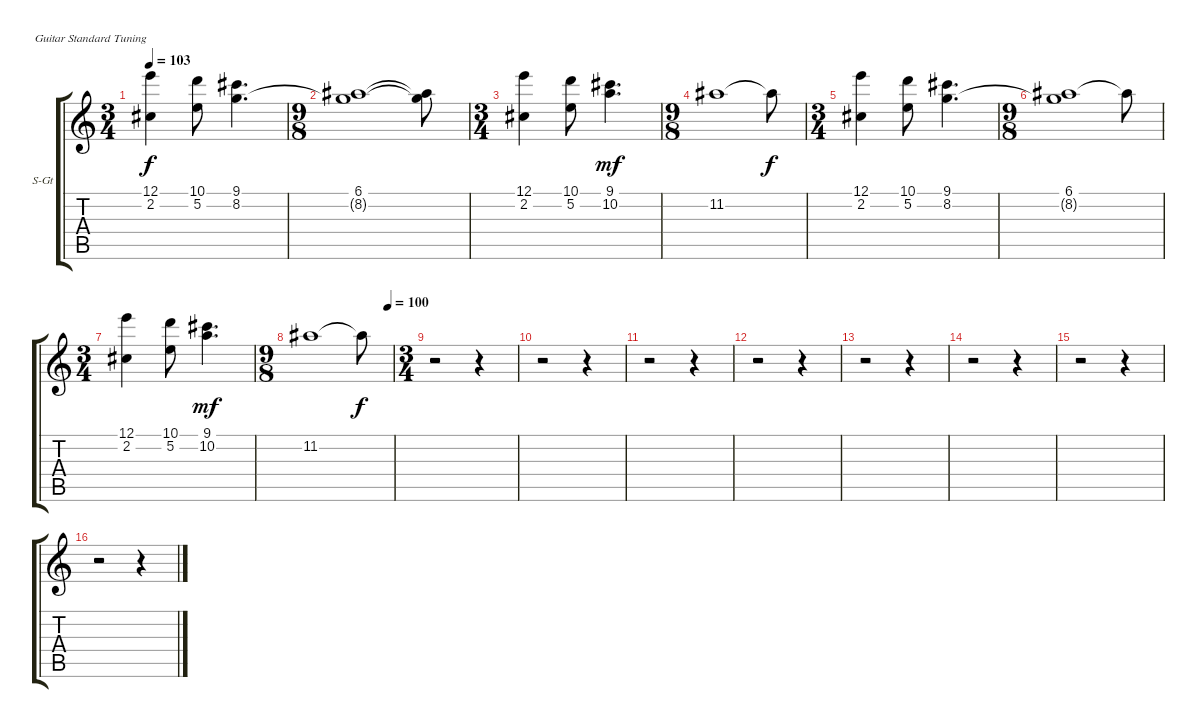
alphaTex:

\bracketExtendMode groupsimilarinstruments
\firstSystemTrackNameOrientation horizontal
\otherSystemsTrackNameOrientation horizontal
\track ("Keyboard" "S-Gt") {instrument electricgrandpiano}
\staff {score tabs}
\tuning (E4 B3 G3 D3 A2 E2)
\displaytranspose 12
\ts (3 4)
\tempo 103
\clef g2
\ks c
(12.1 2.2).4{dy f} (10.1 5.2).8 (9.1 8.2).4{d} |
\ts (9 8)
\beaming (8 3 3 3)
(6.1 8.2{t}).1 (6.1{t} 8.2{t}).8 |
\ts (3 4)
\beaming (8 3 3 3)
(12.1 2.2).4 (10.1 5.2).8 (9.1 10.2).4{d dy mf} |
\ts (9 8)
\beaming (8 3 3 3)
11.2.1 11.2{t}.8{dy f} |
\ts (3 4)
\beaming (8 3 3 3)
(12.1 2.2).4 (10.1 5.2).8 (9.1 8.2).4{d} |
\ts (9 8)
\beaming (8 3 3 3)
(6.1 8.2{t}).1 6.1{t}.8 |
\ts (3 4)
\beaming (8 3 3 3)
(12.1 2.2).4 (10.1 5.2).8 (9.1 10.2).4{d dy mf} |
\ts (9 8)
\beaming (8 3 3 3)
\tempo (100 0.944444)
11.2.1 11.2{t}.8{dy f} |
\ts (3 4)
\beaming (8 2 2 2)
r.2 r.4 |
r.2 r.4 |
r.2 r.4 |
r.2 r.4 |
r.2 r.4 |
r.2 r.4 |
r.2 r.4 |
r.2 r.4
